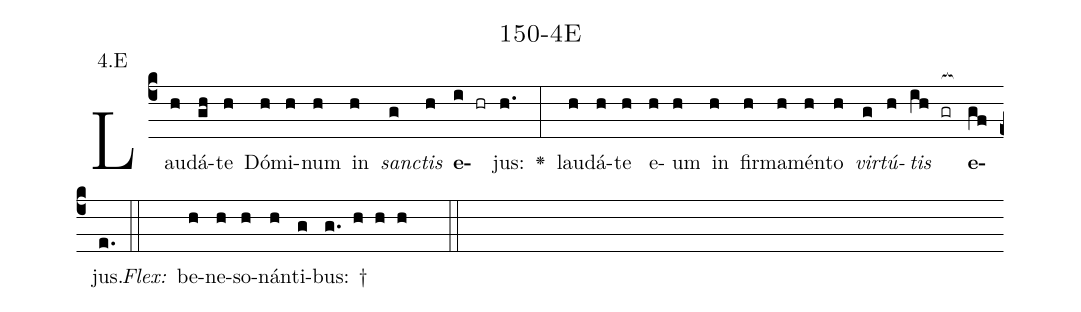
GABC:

name: 150-4E;
annotation: 4.E;
%%
(c4)Lau(h)dá(gh)te(h) Dó(h)mi(h)num(h) in(h) <i>sanc</i>(g)<i>tis</i>(h) <b>e</b>(i hr)jus:(h.) <v>\greheightstar</v>(:) lau(h)dá(h)te(h) e(h)um(h) in(h) fir(h)ma(h)mén(h)to(h) <i>vir</i>(g)<i>tú</i>(h)<i>tis</i>(ih gr[ocb:1{]) <b>e</b>(gf[ocb:0}])jus.(e.) (::)
<i>Flex:</i>()  be(h)ne(h)so(h)nán(h)ti(g)bus: †(g. h h h  ::)

%E(h) u(g) o(h) u(ih) a(gf) e.(e.) (::)
